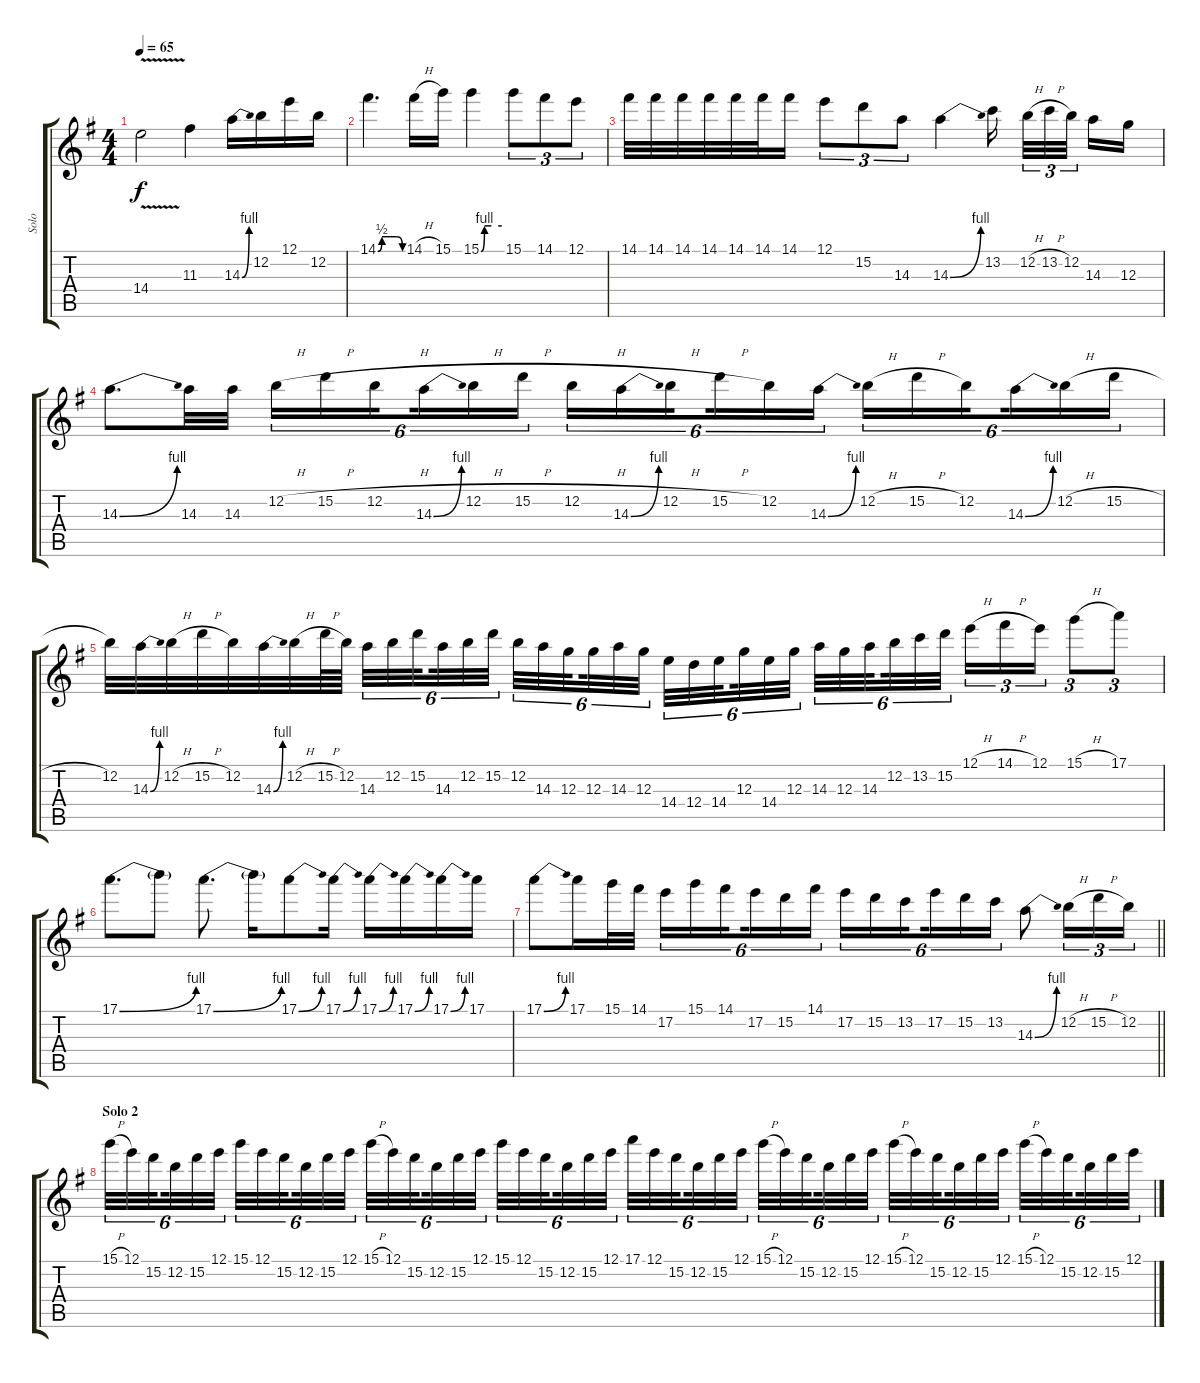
\track ("Solo" "Solo") {instrument distortionguitar}
\staff {score tabs}
\tuning (E4 B3 G3 D3 A2 E2) {hide}
\ts (4 4)
\tempo 65
\clef g2
\ks g
14.4{v}.2{dy f} 11.3.4 14.3{be (bend 0 0 60 4)}.16 12.2.16 12.1.16 12.2.16 |
14.1{be (custom 0 0 10 2 20 2 30 2 46 2 60 0)}.4{d} 14.1{h}.16 15.1.16 15.1{be (custom 0 0 10 4 20 4 30 4 60 4)}.4 15.1.8{tu (3 2)} 14.1.8{tu (3 2)} 12.1.8{tu (3 2)} |
14.1.32 14.1.32 14.1.32 14.1.32 14.1.32 14.1.32 14.1.16 12.1.8{tu (3 2)} 15.2.8{tu (3 2)} 14.3.8{tu (3 2)} 14.3{be (bend 0 0 60 4)}.4 13.2.16{beam splitsecondary} 12.2{h}.32{tu (3 2)} 13.2{h}.32{tu (3 2)} 12.2.32{tu (3 2) beam splitsecondary} 14.3.16 12.3.16 |
14.3{be (bend 0 0 60 4)}.8{d} 14.3.32 14.3.32 12.2{h}.16{tu (6 4)} 15.2{h}.16{tu (6 4)} 12.2{h}.16{tu (6 4) beam splitsecondary} 14.3{be (bend 0 0 60 4)}.16{tu (6 4)} 12.2{h}.16{tu (6 4)} 15.2{h}.16{tu (6 4)} 12.2{h}.16{tu (6 4)} 14.3{be (bend 0 0 60 4)}.16{tu (6 4)} 12.2{h}.16{tu (6 4) beam splitsecondary} 15.2{h}.16{tu (6 4)} 12.2.16{tu (6 4)} 14.3{be (bend 0 0 60 4)}.16{tu (6 4)} 12.2{h}.16{tu (6 4)} 15.2{h}.16{tu (6 4)} 12.2.16{tu (6 4) beam splitsecondary} 14.3{be (bend 0 0 60 4)}.16{tu (6 4)} 12.2{h}.16{tu (6 4)} 15.2{h}.16{tu (6 4)} |
12.2.32 14.3{be (bend 0 0 60 4)}.32 12.2{h}.32 15.2{h}.32 12.2.32 14.3{be (bend 0 0 60 4)}.32 12.2{h}.32 15.2{h}.64 12.2.64 14.3.32{tu (6 4)} 12.2.32{tu (6 4)} 15.2.32{tu (6 4) beam splitsecondary} 14.3.32{tu (6 4)} 12.2.32{tu (6 4)} 15.2.32{tu (6 4) beam splitsecondary} 12.2.32{tu (6 4)} 14.3.32{tu (6 4)} 12.3.32{tu (6 4) beam splitsecondary} 12.3.32{tu (6 4)} 14.3.32{tu (6 4)} 12.3.32{tu (6 4)} 14.4.32{tu (6 4)} 12.4.32{tu (6 4)} 14.4.32{tu (6 4) beam splitsecondary} 12.3.32{tu (6 4)} 14.4.32{tu (6 4)} 12.3.32{tu (6 4) beam splitsecondary} 14.3.32{tu (6 4)} 12.3.32{tu (6 4)} 14.3.32{tu (6 4) beam splitsecondary} 12.2.32{tu (6 4)} 13.2.32{tu (6 4)} 15.2.32{tu (6 4)} 12.1{h}.16{tu (3 2)} 14.1{h}.16{tu (3 2)} 12.1.16{tu (3 2)} 15.1{h}.8{tu (3 2)} 17.1.8{tu (3 2)} |
17.1{be (bend 0 0 60 4)}.8{d} 17.1{t}.8 17.1{be (bend 0 0 60 4)}.8{d} 17.1{t}.16 17.1{be (bend 0 0 60 4)}.8 17.1{be (bend 0 0 60 4)}.16 17.1{be (bend 0 0 60 4)}.16 17.1{be (bend 0 0 60 4)}.16 17.1{be (bend 0 0 60 4)}.16 17.1.16 |
\barLineRight lightlight
17.1{be (bend 0 0 60 4)}.8 17.1.16 15.1.32 14.1.32 17.2.16{tu (6 4)} 15.1.16{tu (6 4)} 14.1.16{tu (6 4) beam splitsecondary} 17.2.16{tu (6 4)} 15.2.16{tu (6 4)} 14.1.16{tu (6 4)} 17.2.16{tu (6 4)} 15.2.16{tu (6 4)} 13.2.16{tu (6 4) beam splitsecondary} 17.2.16{tu (6 4)} 15.2.16{tu (6 4)} 13.2.16{tu (6 4)} 14.3{be (bend 0 0 60 4)}.8 12.2{h}.16{tu (3 2)} 15.2{h}.16{tu (3 2)} 12.2.16{tu (3 2)} |
\section ("" "Solo 2")
15.1{h}.32{tu (6 4)} 12.1.32{tu (6 4)} 15.2.32{tu (6 4) beam splitsecondary} 12.2.32{tu (6 4)} 15.2.32{tu (6 4)} 12.1.32{tu (6 4) beam splitsecondary} 15.1.32{tu (6 4)} 12.1.32{tu (6 4)} 15.2.32{tu (6 4) beam splitsecondary} 12.2.32{tu (6 4)} 15.2.32{tu (6 4)} 12.1.32{tu (6 4)} 15.1{h}.32{tu (6 4)} 12.1.32{tu (6 4)} 15.2.32{tu (6 4) beam splitsecondary} 12.2.32{tu (6 4)} 15.2.32{tu (6 4)} 12.1.32{tu (6 4) beam splitsecondary} 15.1.32{tu (6 4)} 12.1.32{tu (6 4)} 15.2.32{tu (6 4) beam splitsecondary} 12.2.32{tu (6 4)} 15.2.32{tu (6 4)} 12.1.32{tu (6 4)} 17.1.32{tu (6 4)} 12.1.32{tu (6 4)} 15.2.32{tu (6 4) beam splitsecondary} 12.2.32{tu (6 4)} 15.2.32{tu (6 4)} 12.1.32{tu (6 4) beam splitsecondary} 15.1{h}.32{tu (6 4)} 12.1.32{tu (6 4)} 15.2.32{tu (6 4) beam splitsecondary} 12.2.32{tu (6 4)} 15.2.32{tu (6 4)} 12.1.32{tu (6 4)} 15.1{h}.32{tu (6 4)} 12.1.32{tu (6 4)} 15.2.32{tu (6 4) beam splitsecondary} 12.2.32{tu (6 4)} 15.2.32{tu (6 4)} 12.1.32{tu (6 4) beam splitsecondary} 15.1{h}.32{tu (6 4)} 12.1.32{tu (6 4)} 15.2.32{tu (6 4) beam splitsecondary} 12.2.32{tu (6 4)} 15.2.32{tu (6 4)} 12.1.32{tu (6 4)}
